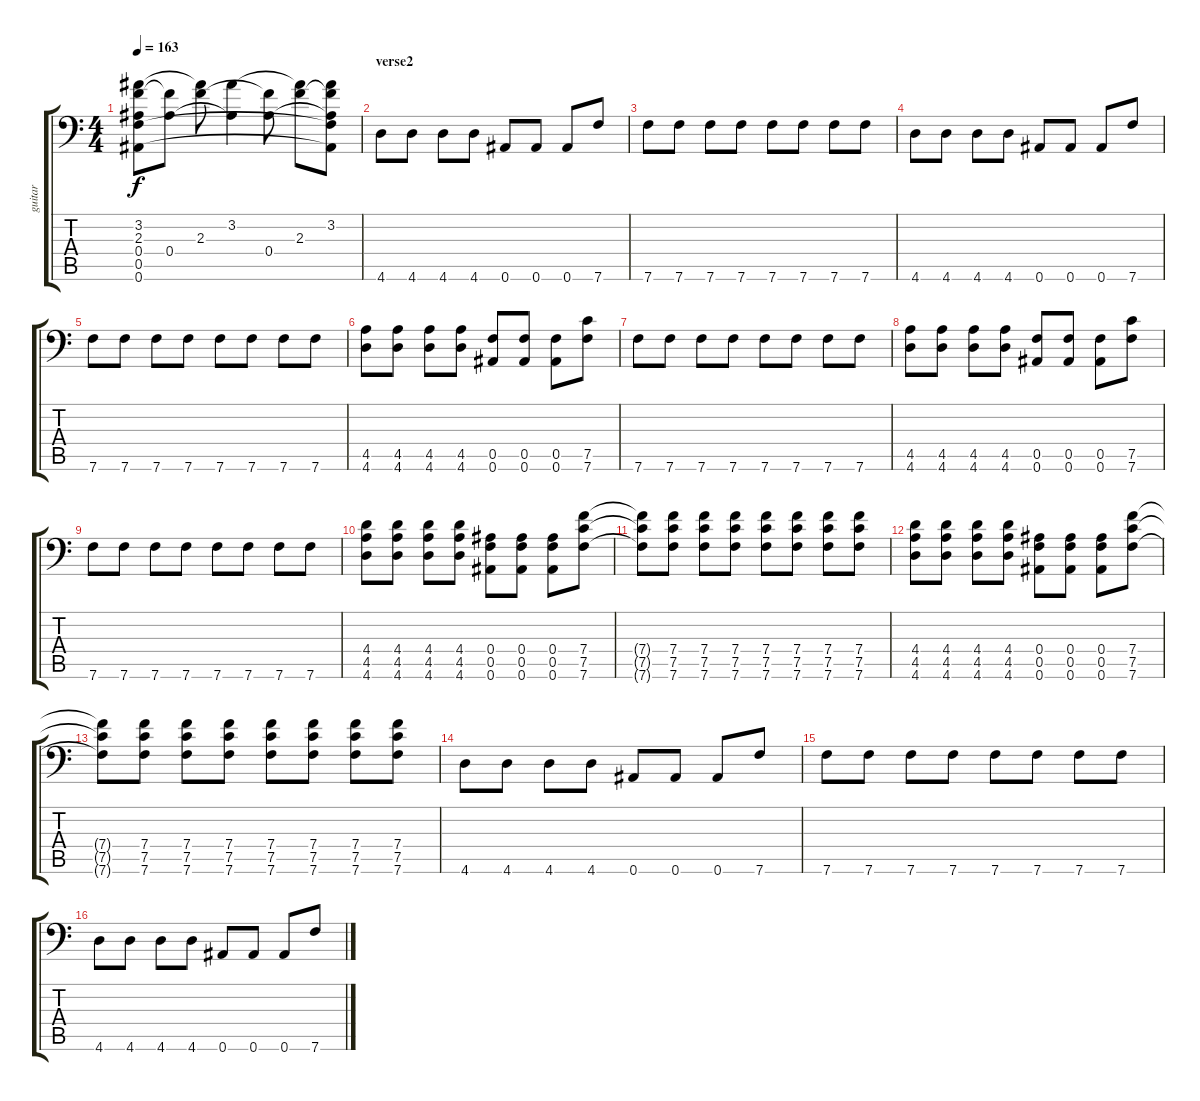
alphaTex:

\track ("guitar" "guitar") {instrument distortionguitar}
\staff {score tabs}
\tuning (C4 G3 Eb3 Bb2 F2 Bb1) {hide}
\ts (4 4)
\tempo 163
\clef f4
\ks c
(3.2{t} 2.3{t} 0.4{t} 0.5{t} 0.6{t}).8{dy f} (2.3{t} 0.4).8 (3.2{t} 2.3).8 (3.2 0.4{t}).4 (2.3{t} 0.4).8 (3.2{t} 2.3).8 (3.2 2.3{t} 0.4{t} 0.5{t} 0.6{t}).8 |
\section ("" "verse2")
4.6.8 4.6.8 4.6.8 4.6.8 0.6.8 0.6.8 0.6.8 7.6.8 |
7.6.8 7.6.8 7.6.8 7.6.8 7.6.8 7.6.8 7.6.8 7.6.8 |
4.6.8 4.6.8 4.6.8 4.6.8 0.6.8 0.6.8 0.6.8 7.6.8 |
7.6.8 7.6.8 7.6.8 7.6.8 7.6.8 7.6.8 7.6.8 7.6.8 |
(4.5 4.6).8 (4.5 4.6).8 (4.5 4.6).8 (4.5 4.6).8 (0.5 0.6).8 (0.5 0.6).8 (0.5 0.6).8 (7.5 7.6).8 |
7.6.8 7.6.8 7.6.8 7.6.8 7.6.8 7.6.8 7.6.8 7.6.8 |
(4.5 4.6).8 (4.5 4.6).8 (4.5 4.6).8 (4.5 4.6).8 (0.5 0.6).8 (0.5 0.6).8 (0.5 0.6).8 (7.5 7.6).8 |
7.6.8 7.6.8 7.6.8 7.6.8 7.6.8 7.6.8 7.6.8 7.6.8 |
(4.4 4.5 4.6).8{instrument distortionguitar} (4.4 4.5 4.6).8 (4.4 4.5 4.6).8 (4.4 4.5 4.6).8 (0.4 0.5 0.6).8 (0.4 0.5 0.6).8 (0.4 0.5 0.6).8 (7.4 7.5 7.6).8 |
(7.4{t} 7.5{t} 7.6{t}).8 (7.4 7.5 7.6).8 (7.4 7.5 7.6).8 (7.4 7.5 7.6).8 (7.4 7.5 7.6).8 (7.4 7.5 7.6).8 (7.4 7.5 7.6).8 (7.4 7.5 7.6).8 |
(4.4 4.5 4.6).8 (4.4 4.5 4.6).8 (4.4 4.5 4.6).8 (4.4 4.5 4.6).8 (0.4 0.5 0.6).8 (0.4 0.5 0.6).8 (0.4 0.5 0.6).8 (7.4 7.5 7.6).8 |
(7.4{t} 7.5{t} 7.6{t}).8 (7.4 7.5 7.6).8 (7.4 7.5 7.6).8 (7.4 7.5 7.6).8 (7.4 7.5 7.6).8 (7.4 7.5 7.6).8 (7.4 7.5 7.6).8 (7.4 7.5 7.6).8 |
4.6.8 4.6.8 4.6.8 4.6.8 0.6.8 0.6.8 0.6.8 7.6.8 |
7.6.8 7.6.8 7.6.8 7.6.8 7.6.8 7.6.8 7.6.8 7.6.8 |
4.6.8 4.6.8 4.6.8 4.6.8 0.6.8 0.6.8 0.6.8 7.6.8
